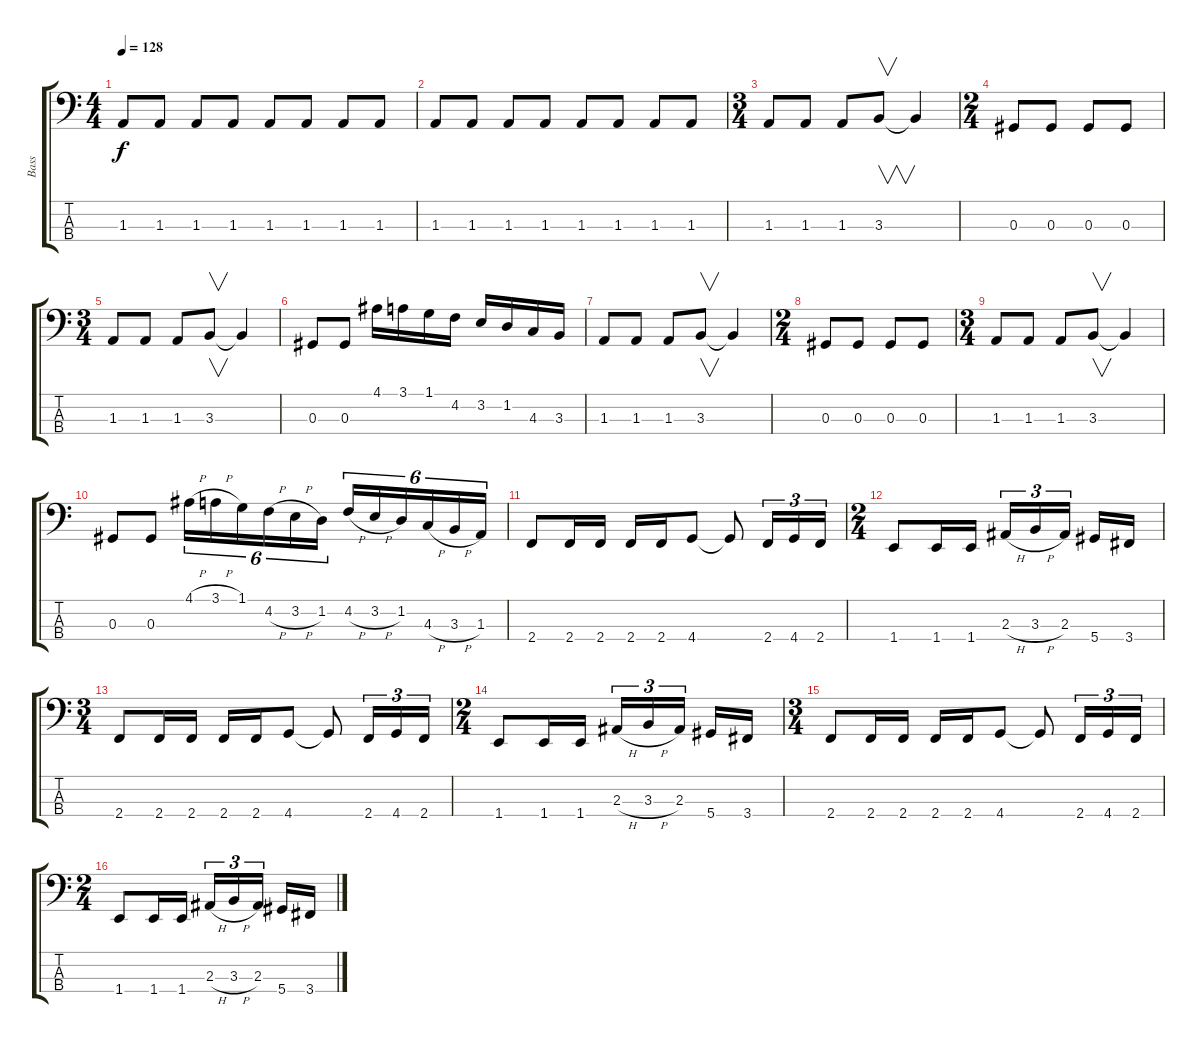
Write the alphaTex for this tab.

\track ("Bass" "Bass") {instrument electricbassfinger}
\staff {score tabs}
\tuning (Gb2 Db2 Ab1 Eb1) {hide}
\ts (4 4)
\tempo 128
\clef f4
\ks c
1.3.8{dy f volume 6 instrument electricbassfinger} 1.3.8{volume 10} 1.3.8 1.3.8 1.3.8 1.3.8 1.3.8 1.3.8 |
1.3.8{volume 16} 1.3.8 1.3.8 1.3.8 1.3.8 1.3.8 1.3.8 1.3.8 |
\ts (3 4)
1.3.8 1.3.8 1.3.8 3.3.8{v} 3.3{t}.4 |
\ts (2 4)
0.3.8 0.3.8 0.3.8 0.3.8 |
\ts (3 4)
1.3.8 1.3.8 1.3.8 3.3.8{v} 3.3{t}.4 |
0.3.8 0.3.8 4.1.16 3.1.16 1.1.16 4.2.16 3.2.16 1.2.16 4.3.16 3.3.16 |
1.3.8 1.3.8 1.3.8 3.3.8{v} 3.3{t}.4 |
\ts (2 4)
0.3.8 0.3.8 0.3.8 0.3.8 |
\ts (3 4)
1.3.8 1.3.8 1.3.8 3.3.8{v} 3.3{t}.4 |
0.3.8 0.3.8 4.1{h}.16{tu (6 4)} 3.1{h}.16{tu (6 4)} 1.1.16{tu (6 4)} 4.2{h}.16{tu (6 4)} 3.2{h}.16{tu (6 4)} 1.2.16{tu (6 4)} 4.2{h}.16{tu (6 4)} 3.2{h}.16{tu (6 4)} 1.2.16{tu (6 4)} 4.3{h}.16{tu (6 4)} 3.3{h}.16{tu (6 4)} 1.3.16{tu (6 4)} |
2.4.8 2.4.16 2.4.16 2.4.16 2.4.16 4.4.8 4.4{t}.8 2.4.16{tu (3 2)} 4.4.16{tu (3 2)} 2.4.16{tu (3 2)} |
\ts (2 4)
1.4.8 1.4.16 1.4.16 2.3{h}.16{tu (3 2)} 3.3{h}.16{tu (3 2)} 2.3.16{tu (3 2)} 5.4.16 3.4.16 |
\ts (3 4)
2.4.8 2.4.16 2.4.16 2.4.16 2.4.16 4.4.8 4.4{t}.8 2.4.16{tu (3 2)} 4.4.16{tu (3 2)} 2.4.16{tu (3 2)} |
\ts (2 4)
1.4.8 1.4.16 1.4.16 2.3{h}.16{tu (3 2)} 3.3{h}.16{tu (3 2)} 2.3.16{tu (3 2)} 5.4.16 3.4.16 |
\ts (3 4)
2.4.8 2.4.16 2.4.16 2.4.16 2.4.16 4.4.8 4.4{t}.8 2.4.16{tu (3 2)} 4.4.16{tu (3 2)} 2.4.16{tu (3 2)} |
\ts (2 4)
1.4.8 1.4.16 1.4.16 2.3{h}.16{tu (3 2)} 3.3{h}.16{tu (3 2)} 2.3.16{tu (3 2)} 5.4.16 3.4.16
